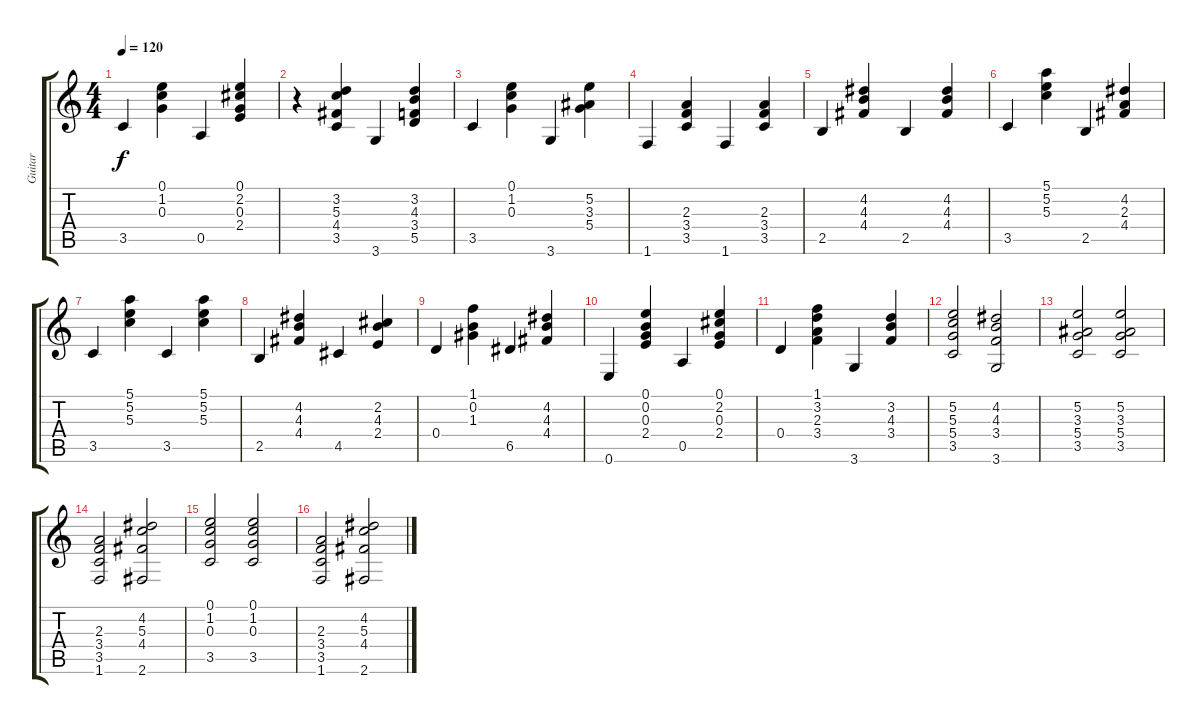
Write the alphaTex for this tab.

\track ("Guitar" "Guitar") {instrument acousticguitarsteel}
\staff {score tabs}
\tuning (E4 B3 G3 D3 A2 E2) {hide}
\ts (4 4)
\tempo 120
\clef g2
\ks c
3.5.4{dy f} (0.1 1.2 0.3).4 0.5.4 (0.1 2.2 0.3 2.4).4 |
r.4 (3.2 5.3 4.4 3.5).4 3.6.4 (3.2 4.3 3.4 5.5).4 |
3.5.4 (0.1 1.2 0.3).4 3.6.4 (5.2 3.3 5.4).4 |
1.6.4 (2.3 3.4 3.5).4 1.6.4 (2.3 3.4 3.5).4 |
2.5.4 (4.2 4.3 4.4).4 2.5.4 (4.2 4.3 4.4).4 |
3.5.4 (5.1 5.2 5.3).4 2.5.4 (4.2 2.3 4.4).4 |
3.5.4 (5.1 5.2 5.3).4 3.5.4 (5.1 5.2 5.3).4 |
2.5.4 (4.2 4.3 4.4).4 4.5.4 (2.2 4.3 2.4).4 |
0.4.4 (1.1 0.2 1.3).4 6.5.4 (4.2 4.3 4.4).4 |
0.6.4 (0.1 0.2 0.3 2.4).4 0.5.4 (0.1 2.2 0.3 2.4).4 |
0.4.4 (1.1 3.2 2.3 3.4).4 3.6.4 (3.2 4.3 3.4).4 |
(5.2 5.3 5.4 3.5).2 (4.2 4.3 3.4 3.6).2 |
(5.2 3.3 5.4 3.5).2 (5.2 3.3 5.4 3.5).2 |
(2.3 3.4 3.5 1.6).2 (4.2 5.3 4.4 2.6).2 |
(0.1 1.2 0.3 3.5).2 (0.1 1.2 0.3 3.5).2 |
(2.3 3.4 3.5 1.6).2 (4.2 5.3 4.4 2.6).2
